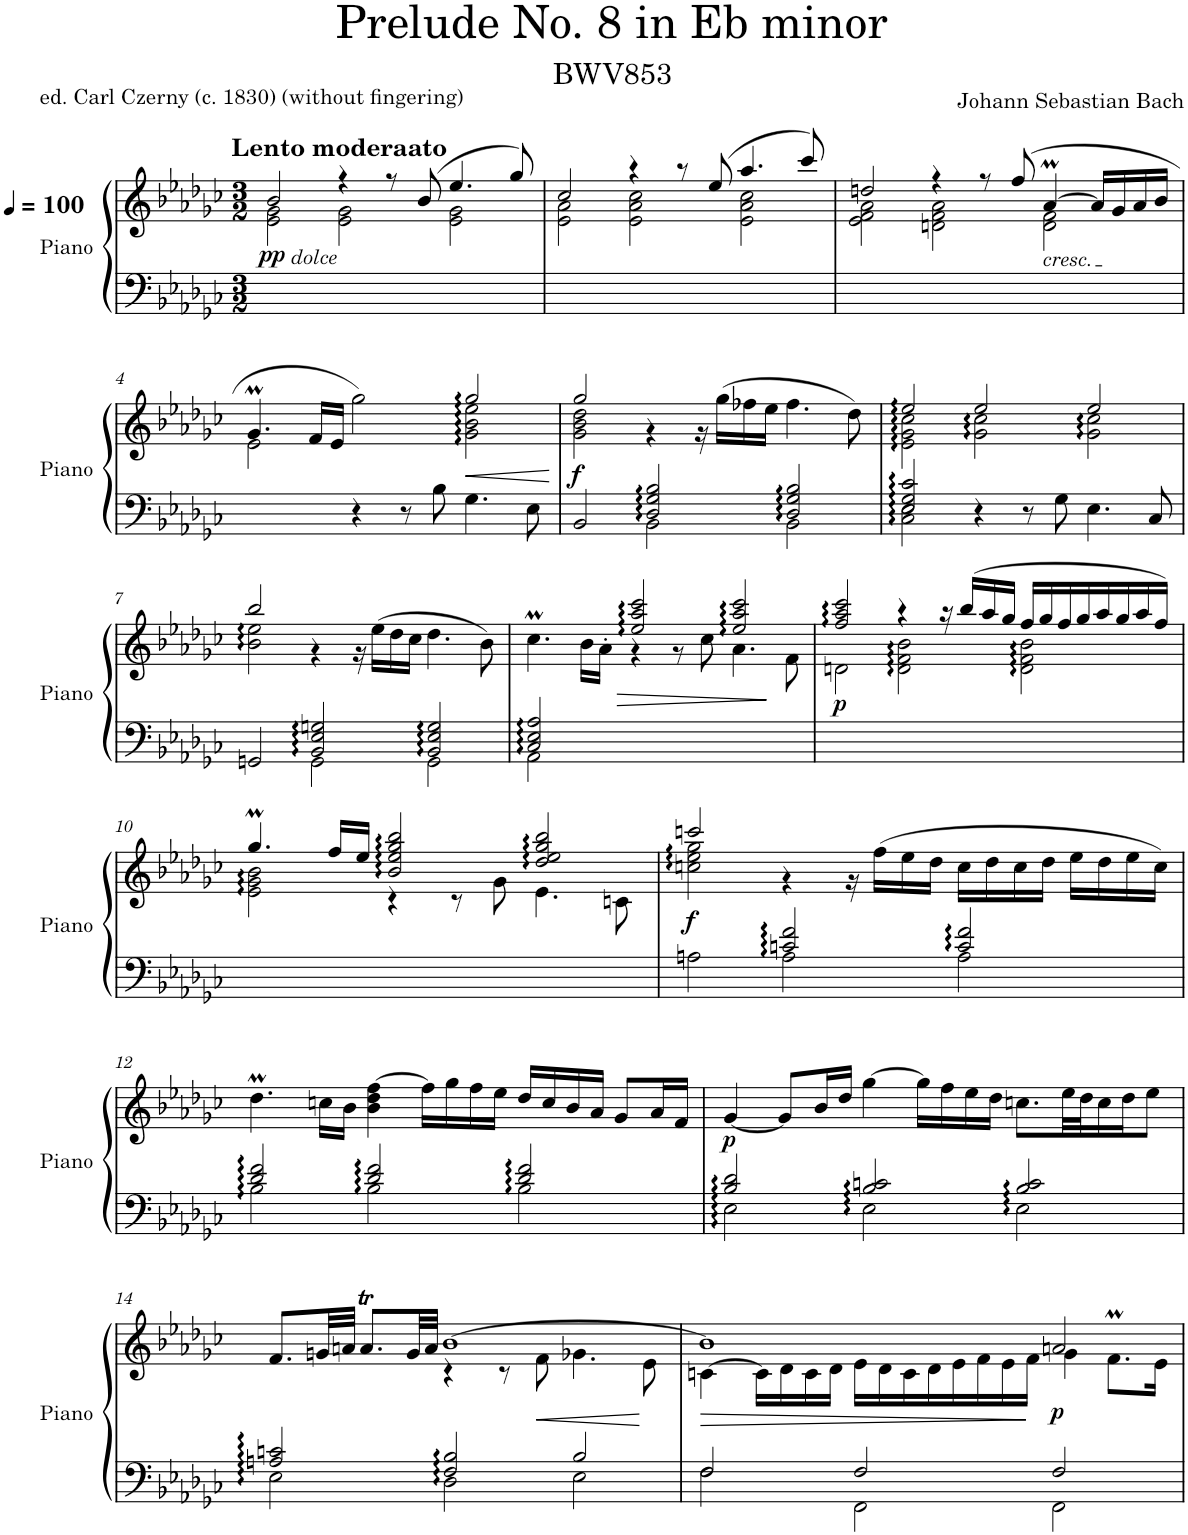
**kern	**kern	**dynam
*part1	*part1	*part1
*staff2	*staff1	*staff1/2
*I"Piano	*	*
*I'Piano	*	*
*clefF4	*clefG2	*
*k[b-e-a-d-g-c-]	*k[b-e-a-d-g-c-]	*
*M3/2	*M3/2	*
*MM100	*MM100	*
=1	=1	=1
*	*^	*
!	!LO:TX:a:B:t=Lento moderaato	!	!
!	!LO:TX:b:i:t=dolce	!	!
!	!	!	!LO:DY:b
1.ryy	2b-/	2e-\ 2g-\	pp
.	4r	2e-\ 2g-\	.
.	8r	.	.
.	(8b-/	.	.
.	4.ee-/	2e-\ 2g-\	.
.	8gg-/)	.	.
=2	=2	=2	=2
1.ryy	2cc-/	2e-\ 2a-\	.
.	4r	2e-\ 2a-\ 2cc-\	.
.	8r	.	.
.	(8ee-/	.	.
.	4.aa-/	2e-\ 2a-\ 2cc-\	.
.	8ccc-/)	.	.
=3	=3	=3	=3
1.ryy	2ddn/	2e-\ 2f\ 2a-\	.
.	4r	2dn\ 2f\ 2a-\	.
.	8r	.	.
.	(>8ff/	.	.
!	!LO:TX:b:i:t=cresc.	!	!
.	[>4a-M/	2d\ 2f\	.
.	16a-/LL]	.	.
.	16g-/	.	.
.	16a-/	.	.
.	16b-/JJ	.	.
!!LO:LB:g=z	!!
=4	=4	=4	=4
2ryy	4.g->/	2e-\	.
.	16f/LL	.	.
.	16e-/JJ	.	.
4r	2ryy	2gg-\)	.
8r	.	.	.
8B-\	.	.	.
!	!	!	!LO:HP:b
4.G-\	2gg-/	2g-\ 2b-\ 2ee-\	<
8E-\	.	.	.
*	*v	*v	*
.	.	[
=5	=5	=5
*^	*^	*
!	!	!	!	!LO:DY:b
2BB-/	2ryy	2gg-/	2g-\ 2b-\ 2dd-\	f
2BB-\	2D-/ 2G-/ 2B-/	1ryy	4r	.
.	.	.	16r	.
.	.	.	(>16gg-\LL	.
.	.	.	16ff-X\	.
.	.	.	16ee-\JJ	.
2BB-\	2D-/ 2G-/ 2B-/	.	4.ff-\	.
.	.	.	8dd-\)	.
=6	=6	=6	=6	=6
2E-/ 2G-/ 2c-/	2C-\ 2E-\	2ee-/	2e-\ 2g-\ 2cc-\	.
4r	1ryy	2ee-/	2g-\ 2cc-\	.
8r	.	.	.	.
8G-\	.	.	.	.
4.E-\	.	2ee-/	2g-\ 2cc-\	.
8C-/	.	.	.	.
!!LO:LB:g=z	!!
=7	=7	=7	=7	=7
2GGn/	2ryy	2bb-/	2b-\ 2ee-\	.
2GG\	2BB-/ 2E-/ 2Gn/	4ryy	4r	.
.	.	4ryy	16r	.
.	.	.	(>16ee-\LL	.
.	.	.	16dd-\	.
.	.	.	16cc-\JJ	.
2GG\	2BB-/ 2E-/ 2G/	4ryy	4.dd-\	.
.	.	4ryy	.	.
.	.	.	8b-\)	.
=8	=8	=8	=8	=8
2C-/ 2E-/ 2A-/	2AA-\	2ryy	4.cc->\	.
.	.	.	16b-\LL	.
.	.	.	16a-'>\JJ	.
!	!	!	!	!LO:HP:b
1ryy	1ryy	2ee-/ 2aa-/ 2ccc-/	4r	>
.	.	.	8r	.
.	.	.	8cc-\	.
.	.	2ee-/ 2aa-/ 2ccc-/	4.a-\	.
.	.	.	8f\	]
*v	*v	*	*	*
=9	=9	=9	=9
!	!	!	!LO:DY:b
1.ryy	2ff/ 2aa-/ 2ccc-/	2dn\	p
.	4r	2d\ 2f\ 2b-\	.
.	16r	.	.
.	(16bb-/LL	.	.
.	16aa-/	.	.
.	16gg-/JJ	.	.
.	16ff/LL	2d\ 2f\ 2b-\	.
.	16gg-/	.	.
.	16ff/	.	.
.	16gg-/	.	.
.	16aa-/	.	.
.	16gg-/	.	.
.	16aa-/	.	.
.	16ff/JJ)	.	.
!!LO:LB:g=z	!!
=10	=10	=10	=10
1.ryy	4.gg-M/	2e-\ 2g-\ 2b-\	.
.	16ff/LL	.	.
.	16ee-/JJ	.	.
.	2b-/ 2ee-/ 2gg-/ 2bb-/	4r	.
.	.	8r	.
.	.	8g-\	.
.	2dd-/ 2ee-/ 2gg-/ 2bb-/	4.e-\	.
.	.	8cn\	.
=11	=11	=11	=11
*^	*	*	*
!	!	!	!	!LO:DY:b
2An\	2ryy	2cccn/	2ccn\ 2ee-\ 2gg-\	f
2A\	2cn/ 2f/	1ryy	4r	.
.	.	.	16r	.
.	.	.	(>16ff\LL	.
.	.	.	16ee-\	.
.	.	.	16dd-\JJ	.
2A\	2c/ 2f/	.	16cc\LL	.
.	.	.	16dd-\	.
.	.	.	16cc\	.
.	.	.	16dd-\JJ	.
.	.	.	16ee-\LL	.
.	.	.	16dd-\	.
.	.	.	16ee-\	.
.	.	.	16cc\JJ)	.
*	*	*v	*v	*
!!LO:LB:g=z
=12	=12	=12	=12
*k[b-e-a-d-g-c-]	*	*k[b-e-a-d-g-c-]	*
2d-/ 2f/	2B-\	4.dd->\	.
.	.	16ccn\LL	.
.	.	16b-\JJ	.
2d-/ 2f/	2B-\	4b-\ 4dd-\ [>4ff\	.
.	.	16ff\LL]	.
.	.	16gg-\	.
.	.	16ff\	.
.	.	16ee-\JJ	.
2d-/ 2f/	2B-\	16dd-/LL	.
.	.	16cc/	.
.	.	16b-/	.
.	.	16a-/JJ	.
.	.	8g-/L	.
.	.	16a-/L	.
.	.	16f/JJ	.
=13	=13	=13	=13
!	!	!	!LO:DY:b
2B-/ 2d-/	2E-\	[4g-/	p
.	.	8g-/L]	.
.	.	16b-/L	.
.	.	16dd-/JJ	.
2B-/ 2cn/	2E-\	[>4gg-\	.
.	.	16gg-\LL]	.
.	.	16ff\	.
.	.	16ee-\	.
.	.	16dd-\JJ	.
2B-/ 2c/	2E-\	8.ccn\L	.
.	.	32ee-\LL	.
.	.	32dd-\J	.
.	.	16cc\	.
.	.	16dd-\J	.
.	.	8ee-\J	.
!!LO:LB:g=z
=14	=14	=14	=14
*	*	*^	*
2An/ 2cn/	2E-\	8.f/L	2ryy	.
.	.	32gn/LL	.	.
.	.	32an/JJJ	.	.
.	.	8.at/L	.	.
.	.	32g/LL	.	.
.	.	32a/JJJ	.	.
2F/ 2B-/	2D-\	[1b-	4r	.
.	.	.	8r	.
!	!	!	!	!LO:HP:b
.	.	.	8f\	<
2B-/	2E-\	.	4.g-X\	.
.	.	.	8e-\	.
=15	=15	=15	=15	=15
2F/	2F\	1b-]	[>4cn\	.
.	.	.	16c\LL]	.
.	.	.	16d-\	.
.	.	.	16c\	.
.	.	.	16d-\JJ	.
2F/	2FF\	.	16e-\LL	.
.	.	.	16d-\	.
.	.	.	16c\	.
.	.	.	16d-\	.
.	.	.	16e-\	.
.	.	.	16f\	.
.	.	.	16e-\	.
.	.	.	16f\JJ	[
!	!	!	!	!LO:DY:b
2F/	2FF\	2an/	4g-\	p
.	.	.	8.fm\L	.
.	.	.	16e-\Jk	.
*v	*v	*	*	*
*	*v	*v	*
=	=	=
*-	*-	*-
